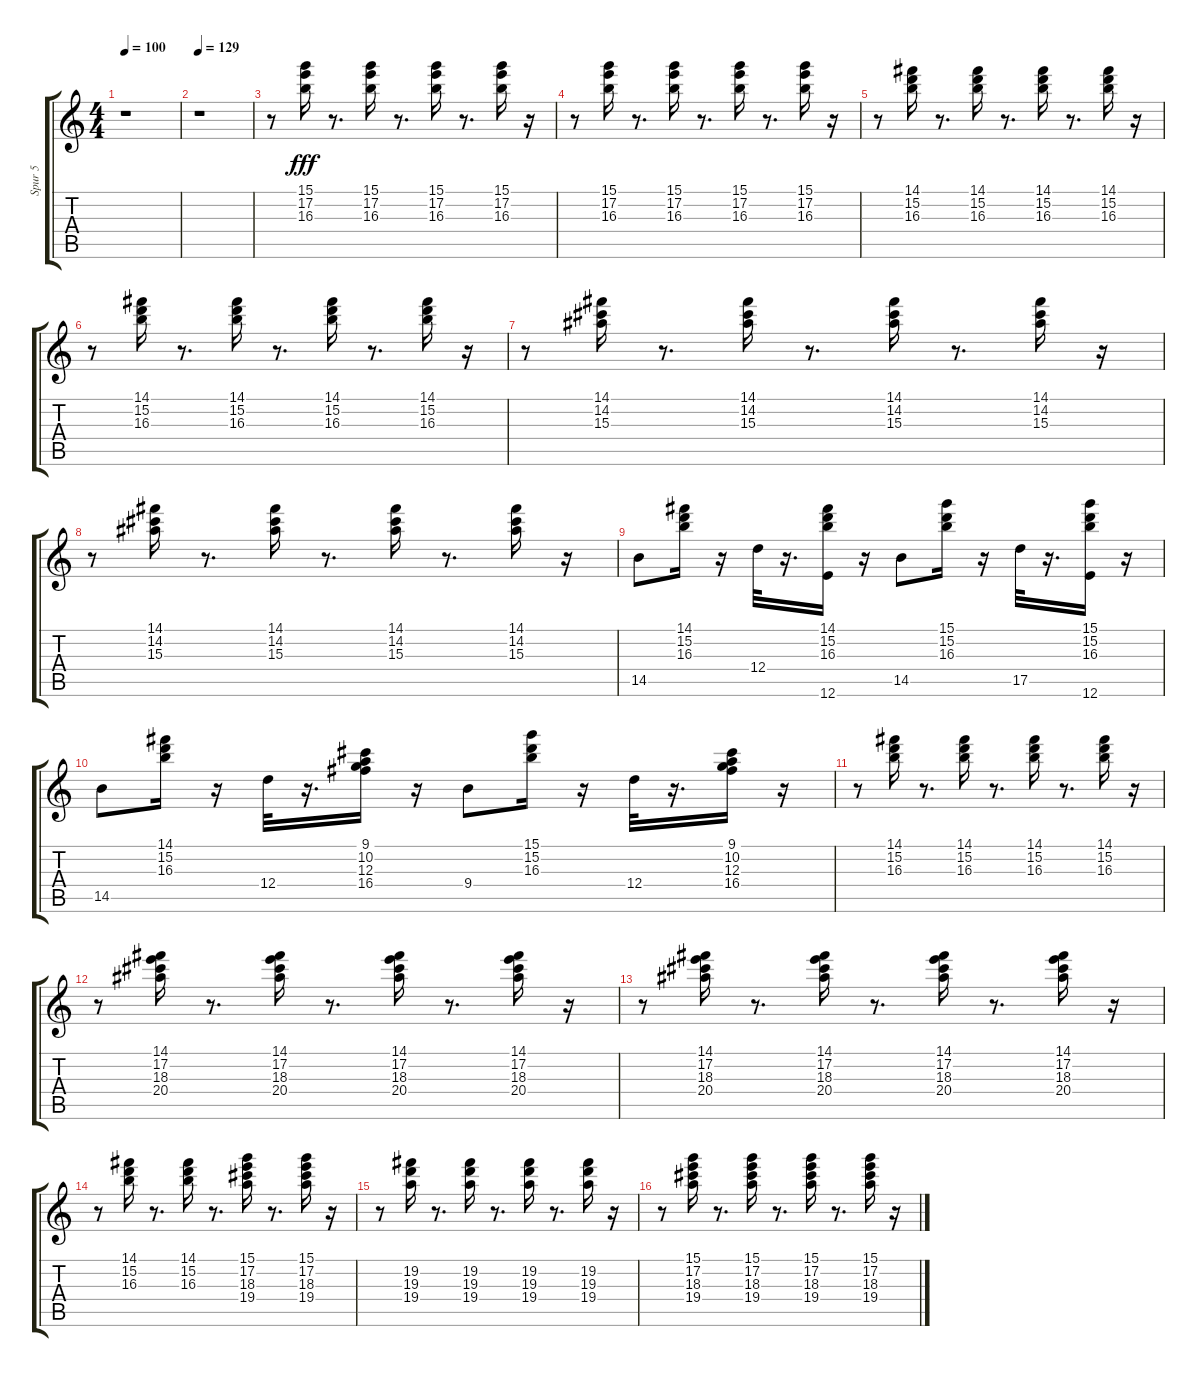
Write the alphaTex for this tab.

\track ("Spur 5" "Spur 5") {instrument electricguitarmuted}
\staff {score tabs}
\tuning (E4 B3 G3 D3 A2 E2) {hide}
\ts (4 4)
\tempo 100
\clef g2
\ks c
r.1{dy fff instrument electricguitarmuted} |
\tempo 129
r.1 |
r.8 (15.1 17.2 16.3).16 r.8{d} (15.1 17.2 16.3).16 r.8{d} (15.1 17.2 16.3).16 r.8{d} (15.1 17.2 16.3).16 r.16 |
r.8 (15.1 17.2 16.3).16 r.8{d} (15.1 17.2 16.3).16 r.8{d} (15.1 17.2 16.3).16 r.8{d} (15.1 17.2 16.3).16 r.16 |
r.8 (14.1 15.2 16.3).16 r.8{d} (14.1 15.2 16.3).16 r.8{d} (14.1 15.2 16.3).16 r.8{d} (14.1 15.2 16.3).16 r.16 |
r.8 (14.1 15.2 16.3).16 r.8{d} (14.1 15.2 16.3).16 r.8{d} (14.1 15.2 16.3).16 r.8{d} (14.1 15.2 16.3).16 r.16 |
r.8 (14.1 14.2 15.3).16 r.8{d} (14.1 14.2 15.3).16 r.8{d} (14.1 14.2 15.3).16 r.8{d} (14.1 14.2 15.3).16 r.16 |
r.8 (14.1 14.2 15.3).16 r.8{d} (14.1 14.2 15.3).16 r.8{d} (14.1 14.2 15.3).16 r.8{d} (14.1 14.2 15.3).16 r.16 |
14.5.8 (14.1 15.2 16.3).16 r.16 12.4.32 r.16{d} (14.1 15.2 16.3 12.6).16 r.16 14.5.8 (15.1 15.2 16.3).16 r.16 17.5.32 r.16{d} (15.1 15.2 16.3 12.6).16 r.16 |
14.5.8 (14.1 15.2 16.3).16 r.16 12.4.32 r.16{d} (9.1 10.2 12.3 16.4).16 r.16 9.4.8 (15.1 15.2 16.3).16 r.16 12.4.32 r.16{d} (9.1 10.2 12.3 16.4).16 r.16 |
r.8 (14.1 15.2 16.3).16 r.8{d} (14.1 15.2 16.3).16 r.8{d} (14.1 15.2 16.3).16 r.8{d} (14.1 15.2 16.3).16 r.16 |
r.8 (14.1 17.2 18.3 20.4).16 r.8{d} (14.1 17.2 18.3 20.4).16 r.8{d} (14.1 17.2 18.3 20.4).16 r.8{d} (14.1 17.2 18.3 20.4).16 r.16 |
r.8 (14.1 17.2 18.3 20.4).16 r.8{d} (14.1 17.2 18.3 20.4).16 r.8{d} (14.1 17.2 18.3 20.4).16 r.8{d} (14.1 17.2 18.3 20.4).16 r.16 |
r.8 (14.1 15.2 16.3).16 r.8{d} (14.1 15.2 16.3).16 r.8{d} (15.1 17.2 18.3 19.4).16 r.8{d} (15.1 17.2 18.3 19.4).16 r.16 |
r.8 (19.2 19.3 19.4).16 r.8{d} (19.2 19.3 19.4).16 r.8{d} (19.2 19.3 19.4).16 r.8{d} (19.2 19.3 19.4).16 r.16 |
r.8 (15.1 17.2 18.3 19.4).16 r.8{d} (15.1 17.2 18.3 19.4).16 r.8{d} (15.1 17.2 18.3 19.4).16 r.8{d} (15.1 17.2 18.3 19.4).16 r.16
